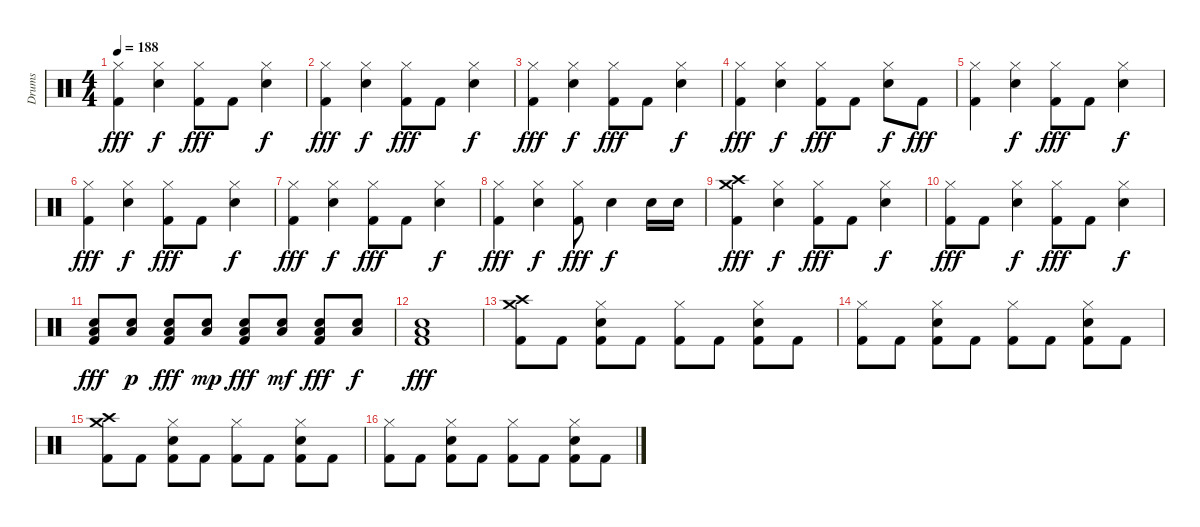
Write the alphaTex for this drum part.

\track ("Drums" "Drums") {instrument percussion}
\staff {score}
\articulation defaults
\ts (4 4)
\tempo 188
\clef neutral
\ks c
("Hi-Hat (closed)" "Kick (hit) 2").4{dy fff} ("Hi-Hat (closed)" "Electric Snare (hit)").4{dy f} ("Hi-Hat (closed)" "Kick (hit) 2").8{dy fff} "Kick (hit) 2".8 ("Hi-Hat (closed)" "Electric Snare (hit)").4{dy f} |
("Hi-Hat (closed)" "Kick (hit) 2").4{dy fff} ("Hi-Hat (closed)" "Electric Snare (hit)").4{dy f} ("Hi-Hat (closed)" "Kick (hit) 2").8{dy fff} "Kick (hit) 2".8 ("Hi-Hat (closed)" "Electric Snare (hit)").4{dy f} |
("Hi-Hat (closed)" "Kick (hit) 2").4{dy fff} ("Hi-Hat (closed)" "Electric Snare (hit)").4{dy f} ("Hi-Hat (closed)" "Kick (hit) 2").8{dy fff} "Kick (hit) 2".8 ("Hi-Hat (closed)" "Electric Snare (hit)").4{dy f} |
("Hi-Hat (closed)" "Kick (hit) 2").4{dy fff} ("Hi-Hat (closed)" "Electric Snare (hit)").4{dy f} ("Hi-Hat (closed)" "Kick (hit) 2").8{dy fff} "Kick (hit) 2".8 ("Hi-Hat (closed)" "Electric Snare (hit)").8{dy f} "Kick (hit) 2".8{dy fff} |
("Hi-Hat (closed)" "Kick (hit) 2").4 ("Hi-Hat (closed)" "Electric Snare (hit)").4{dy f} ("Hi-Hat (closed)" "Kick (hit) 2").8{dy fff} "Kick (hit) 2".8 ("Hi-Hat (closed)" "Electric Snare (hit)").4{dy f} |
("Hi-Hat (closed)" "Kick (hit) 2").4{dy fff} ("Hi-Hat (closed)" "Electric Snare (hit)").4{dy f} ("Hi-Hat (closed)" "Kick (hit) 2").8{dy fff} "Kick (hit) 2".8 ("Hi-Hat (closed)" "Electric Snare (hit)").4{dy f} |
("Hi-Hat (closed)" "Kick (hit) 2").4{dy fff} ("Hi-Hat (closed)" "Electric Snare (hit)").4{dy f} ("Hi-Hat (closed)" "Kick (hit) 2").8{dy fff} "Kick (hit) 2".8 ("Hi-Hat (closed)" "Electric Snare (hit)").4{dy f} |
("Hi-Hat (closed)" "Kick (hit) 2").4{dy fff} ("Hi-Hat (closed)" "Electric Snare (hit)").4{dy f} ("Hi-Hat (closed)" "Kick (hit) 2").8{dy fff} "Electric Snare (hit)".4{dy f} "Electric Snare (hit)".16 "Electric Snare (hit)".16 |
("Crash medium (hit)" "Crash high (hit)" "Kick (hit) 2").4{dy fff} ("Hi-Hat (closed)" "Electric Snare (hit)").4{dy f} ("Hi-Hat (closed)" "Kick (hit) 2").8{dy fff} "Kick (hit) 2".8 ("Hi-Hat (closed)" "Electric Snare (hit)").4{dy f} |
("Hi-Hat (closed)" "Kick (hit) 2").8{dy fff} "Kick (hit) 2".8 ("Hi-Hat (closed)" "Electric Snare (hit)").4{dy f} ("Hi-Hat (closed)" "Kick (hit) 2").8{dy fff} "Kick (hit) 2".8 ("Hi-Hat (closed)" "Electric Snare (hit)").4{dy f} |
("Electric Snare (hit)" "Low Floor Tom (hit)" "Kick (hit) 2").8{dy fff} ("Electric Snare (hit)" "Low Floor Tom (hit)").8{dy p} ("Electric Snare (hit)" "Low Floor Tom (hit)" "Kick (hit) 2").8{dy fff} ("Electric Snare (hit)" "Low Floor Tom (hit)").8{dy mp} ("Electric Snare (hit)" "Low Floor Tom (hit)" "Kick (hit) 2").8{dy fff} ("Electric Snare (hit)" "Low Floor Tom (hit)").8{dy mf} ("Electric Snare (hit)" "Low Floor Tom (hit)" "Kick (hit) 2").8{dy fff} ("Electric Snare (hit)" "Low Floor Tom (hit)").8{dy f} |
("Electric Snare (hit)" "Low Floor Tom (hit)" "Kick (hit) 2").1{dy fff} |
("Crash high (hit)" "Crash medium (hit)" "Kick (hit) 2").8 "Kick (hit) 2".8 ("Hi-Hat (closed)" "Electric Snare (hit)" "Kick (hit) 2").8 "Kick (hit) 2".8 ("Hi-Hat (closed)" "Kick (hit) 2").8 "Kick (hit) 2".8 ("Hi-Hat (closed)" "Electric Snare (hit)" "Kick (hit) 2").8 "Kick (hit) 2".8 |
("Hi-Hat (closed)" "Kick (hit) 2").8 "Kick (hit) 2".8 ("Hi-Hat (closed)" "Electric Snare (hit)" "Kick (hit) 2").8 "Kick (hit) 2".8 ("Hi-Hat (closed)" "Kick (hit) 2").8 "Kick (hit) 2".8 ("Hi-Hat (closed)" "Electric Snare (hit)" "Kick (hit) 2").8 "Kick (hit) 2".8 |
("Crash high (hit)" "Crash medium (hit)" "Kick (hit) 2").8 "Kick (hit) 2".8 ("Hi-Hat (closed)" "Electric Snare (hit)" "Kick (hit) 2").8 "Kick (hit) 2".8 ("Hi-Hat (closed)" "Kick (hit) 2").8 "Kick (hit) 2".8 ("Hi-Hat (closed)" "Electric Snare (hit)" "Kick (hit) 2").8 "Kick (hit) 2".8 |
("Hi-Hat (closed)" "Kick (hit) 2").8 "Kick (hit) 2".8 ("Hi-Hat (closed)" "Electric Snare (hit)" "Kick (hit) 2").8 "Kick (hit) 2".8 ("Hi-Hat (closed)" "Kick (hit) 2").8 "Kick (hit) 2".8 ("Hi-Hat (closed)" "Electric Snare (hit)" "Kick (hit) 2").8 "Kick (hit) 2".8
